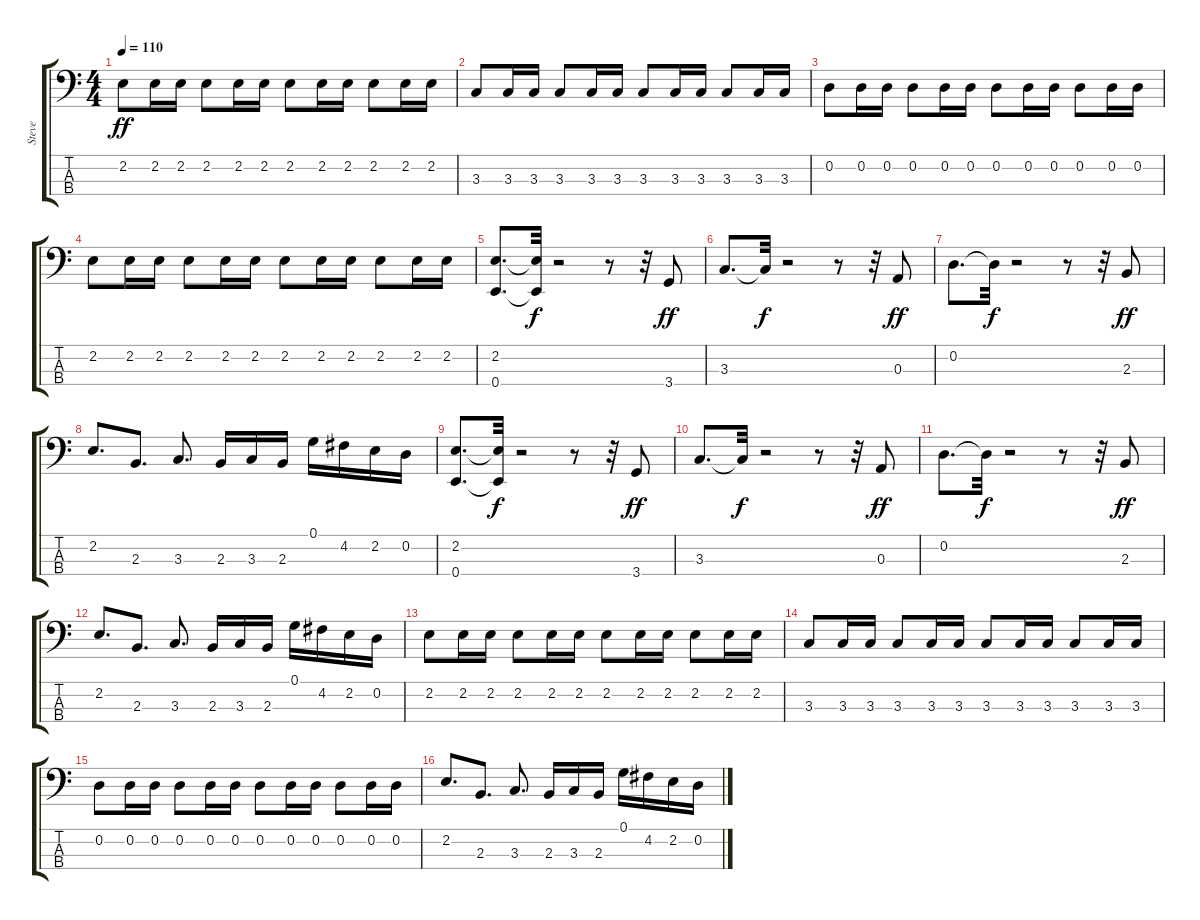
\track ("Steve" "Steve") {instrument electricbassfinger}
\staff {score tabs}
\tuning (G2 D2 A1 E1) {hide}
\ts (4 4)
\tempo 110
\clef f4
\ks c
2.2.8{dy ff} 2.2.16 2.2.16 2.2.8 2.2.16 2.2.16 2.2.8 2.2.16 2.2.16 2.2.8 2.2.16 2.2.16 |
3.3.8 3.3.16 3.3.16 3.3.8 3.3.16 3.3.16 3.3.8 3.3.16 3.3.16 3.3.8 3.3.16 3.3.16 |
0.2.8 0.2.16 0.2.16 0.2.8 0.2.16 0.2.16 0.2.8 0.2.16 0.2.16 0.2.8 0.2.16 0.2.16 |
2.2.8 2.2.16 2.2.16 2.2.8 2.2.16 2.2.16 2.2.8 2.2.16 2.2.16 2.2.8 2.2.16 2.2.16 |
(2.2 0.4).8{d} (2.2{t} 0.4{t}).32{dy f} r.2 r.8 r.32 3.4.8{dy ff} |
3.3.8{d} 3.3{t}.32{dy f} r.2 r.8 r.32 0.3.8{dy ff} |
0.2.8{d} 0.2{t}.32{dy f} r.2 r.8 r.32 2.3.8{dy ff} |
2.2.8{d} 2.3.8{d} 3.3.8{d} 2.3.16 3.3.16 2.3.16 0.1.16 4.2.16 2.2.16 0.2.16 |
(2.2 0.4).8{d} (2.2{t} 0.4{t}).32{dy f} r.2 r.8 r.32 3.4.8{dy ff} |
3.3.8{d} 3.3{t}.32{dy f} r.2 r.8 r.32 0.3.8{dy ff} |
0.2.8{d} 0.2{t}.32{dy f} r.2 r.8 r.32 2.3.8{dy ff} |
2.2.8{d} 2.3.8{d} 3.3.8{d} 2.3.16 3.3.16 2.3.16 0.1.16 4.2.16 2.2.16 0.2.16 |
2.2.8 2.2.16 2.2.16 2.2.8 2.2.16 2.2.16 2.2.8 2.2.16 2.2.16 2.2.8 2.2.16 2.2.16 |
3.3.8 3.3.16 3.3.16 3.3.8 3.3.16 3.3.16 3.3.8 3.3.16 3.3.16 3.3.8 3.3.16 3.3.16 |
0.2.8 0.2.16 0.2.16 0.2.8 0.2.16 0.2.16 0.2.8 0.2.16 0.2.16 0.2.8 0.2.16 0.2.16 |
2.2.8{d} 2.3.8{d} 3.3.8{d} 2.3.16 3.3.16 2.3.16 0.1.16 4.2.16 2.2.16 0.2.16
